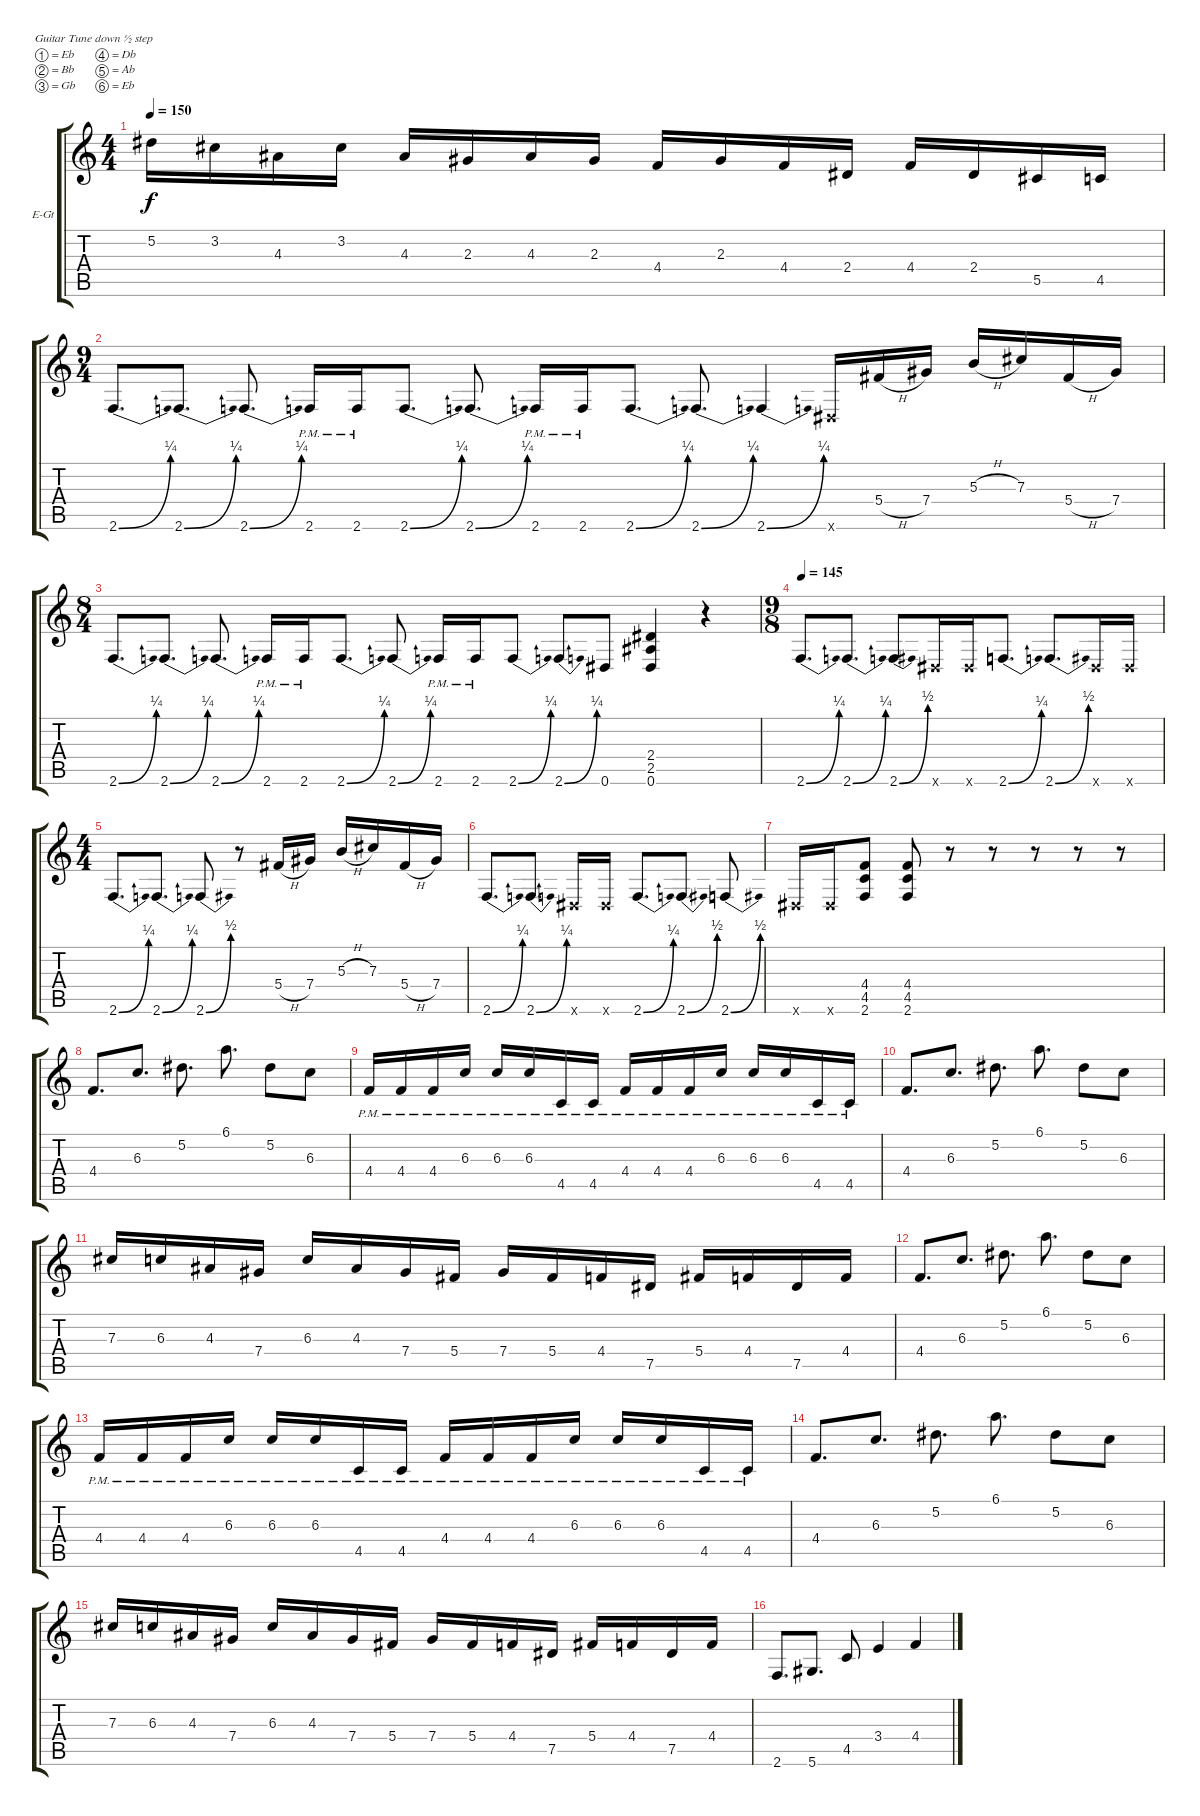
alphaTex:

\defaultSystemsLayout 4
\bracketExtendMode groupsimilarinstruments
\firstSystemTrackNameOrientation horizontal
\otherSystemsTrackNameOrientation horizontal
\track ("Tim Millar" "E-Gt") {instrument distortionguitar}
\staff {score tabs}
\tuning (Eb4 Bb3 Gb3 Db3 Ab2 Eb2)
\ts (4 4)
\tempo 150
\clef g2
\ks c
5.2.16{dy f} 3.2.16 4.3.16 3.2.16 4.3.16 2.3.16 4.3.16 2.3.16 4.4.16 2.3.16 4.4.16 2.4.16 4.4.16 2.4.16 5.5.16 4.5.16 |
\ts (9 4)
2.6{be (bend 0 0 15 1)}.8{d} 2.6{be (bend 0 0 16.2 1)}.8{d} 2.6{be (bend 0 0 16.8 1)}.8{d} 2.6{pm}.16 2.6{pm}.16 2.6{be (bend 0 0 14.399999999999999 1)}.8{d} 2.6{be (bend 0 0 16.2 1)}.8{d} 2.6{pm}.16 2.6{pm}.16 2.6{be (bend 0 0 15 1)}.8{d} 2.6{be (bend 0 0 16.2 1)}.8{d} 2.6{be (bend 0 0 15.6 1)}.4 0.6{x}.16 5.4{h}.16 7.4.16 5.3{h}.16 7.3.16 5.4{h}.16 7.4.16 |
\ts (8 4)
2.6{be (bend 0 0 15 1)}.8{d} 2.6{be (bend 0 0 16.2 1)}.8{d} 2.6{be (bend 0 0 16.8 1)}.8{d} 2.6{pm}.16 2.6{pm}.16 2.6{be (bend 0 0 14.399999999999999 1)}.8{d} 2.6{be (bend 0 0 16.2 1)}.8 2.6{pm}.16 2.6{pm}.16 2.6{be (bend 0 0 15 1)}.8 2.6{be (bend 0 0 16.2 1)}.8 0.6.8 (0.6 2.5 2.4).4 r.4 |
\ts (9 8)
\tempo (145 0.00625)
2.6{be (bend 0 0 15 1)}.8{d} 2.6{be (bend 0 0 14.399999999999999 1)}.8{d} 2.6{be (bend 0 0 16.8 2)}.8 0.6{x}.16 0.6{x}.16 2.6{be (bend 0 0 16.8 1)}.8{d} 2.6{be (bend 0 0 17.4 2)}.8{d} 0.6{x}.16 0.6{x}.16 |
\ts (4 4)
2.6{be (bend 0 0 16.8 1)}.8{d} 2.6{be (bend 0 0 16.2 1)}.8{d} 2.6{be (bend 0 0 15 2)}.8 r.8 5.4{h}.16 7.4.16 5.3{h}.16 7.3.16 5.4{h}.16 7.4.16 |
2.6{be (bend 0 0 15.6 1)}.8{d} 2.6{be (bend 0 0 15 1)}.8{d} 0.6{x}.16 0.6{x}.16 2.6{be (bend 0 0 16.2 1)}.8{d} 2.6{be (bend 0 0 16.2 2)}.8{d} 2.6{be (bend 0 0 17.4 2)}.8 |
0.6{x}.16 0.6{x}.16 (2.6 4.5 4.4).8 (4.4 2.6 4.5).8 r.8 r.8 r.8 r.8 r.8 |
4.4.8{d} 6.3.8{d} 5.2.8{d} 6.1.8{d} 5.2.8 6.3.8 |
4.4{pm}.16 4.4{pm}.16 4.4{pm}.16 6.3{pm}.16 6.3{pm}.16 6.3{pm}.16 4.5{pm}.16 4.5{pm}.16 4.4{pm}.16 4.4{pm}.16 4.4{pm}.16 6.3{pm}.16 6.3{pm}.16 6.3{pm}.16 4.5{pm}.16 4.5{pm}.16 |
4.4.8{d} 6.3.8{d} 5.2.8{d} 6.1.8{d} 5.2.8 6.3.8 |
7.3.16 6.3.16 4.3.16 7.4.16 6.3.16 4.3.16 7.4.16 5.4.16 7.4.16 5.4.16 4.4.16 7.5.16 5.4.16 4.4.16 7.5.16 4.4.16 |
4.4.8{d} 6.3.8{d} 5.2.8{d} 6.1.8{d} 5.2.8 6.3.8 |
4.4{pm}.16 4.4{pm}.16 4.4{pm}.16 6.3{pm}.16 6.3{pm}.16 6.3{pm}.16 4.5{pm}.16 4.5{pm}.16 4.4{pm}.16 4.4{pm}.16 4.4{pm}.16 6.3{pm}.16 6.3{pm}.16 6.3{pm}.16 4.5{pm}.16 4.5{pm}.16 |
4.4.8{d} 6.3.8{d} 5.2.8{d} 6.1.8{d} 5.2.8 6.3.8 |
7.3.16 6.3.16 4.3.16 7.4.16 6.3.16 4.3.16 7.4.16 5.4.16 7.4.16 5.4.16 4.4.16 7.5.16 5.4.16 4.4.16 7.5.16 4.4.16 |
2.6.8{d} 5.6.8{d} 4.5.8 3.4.4 4.4.4
